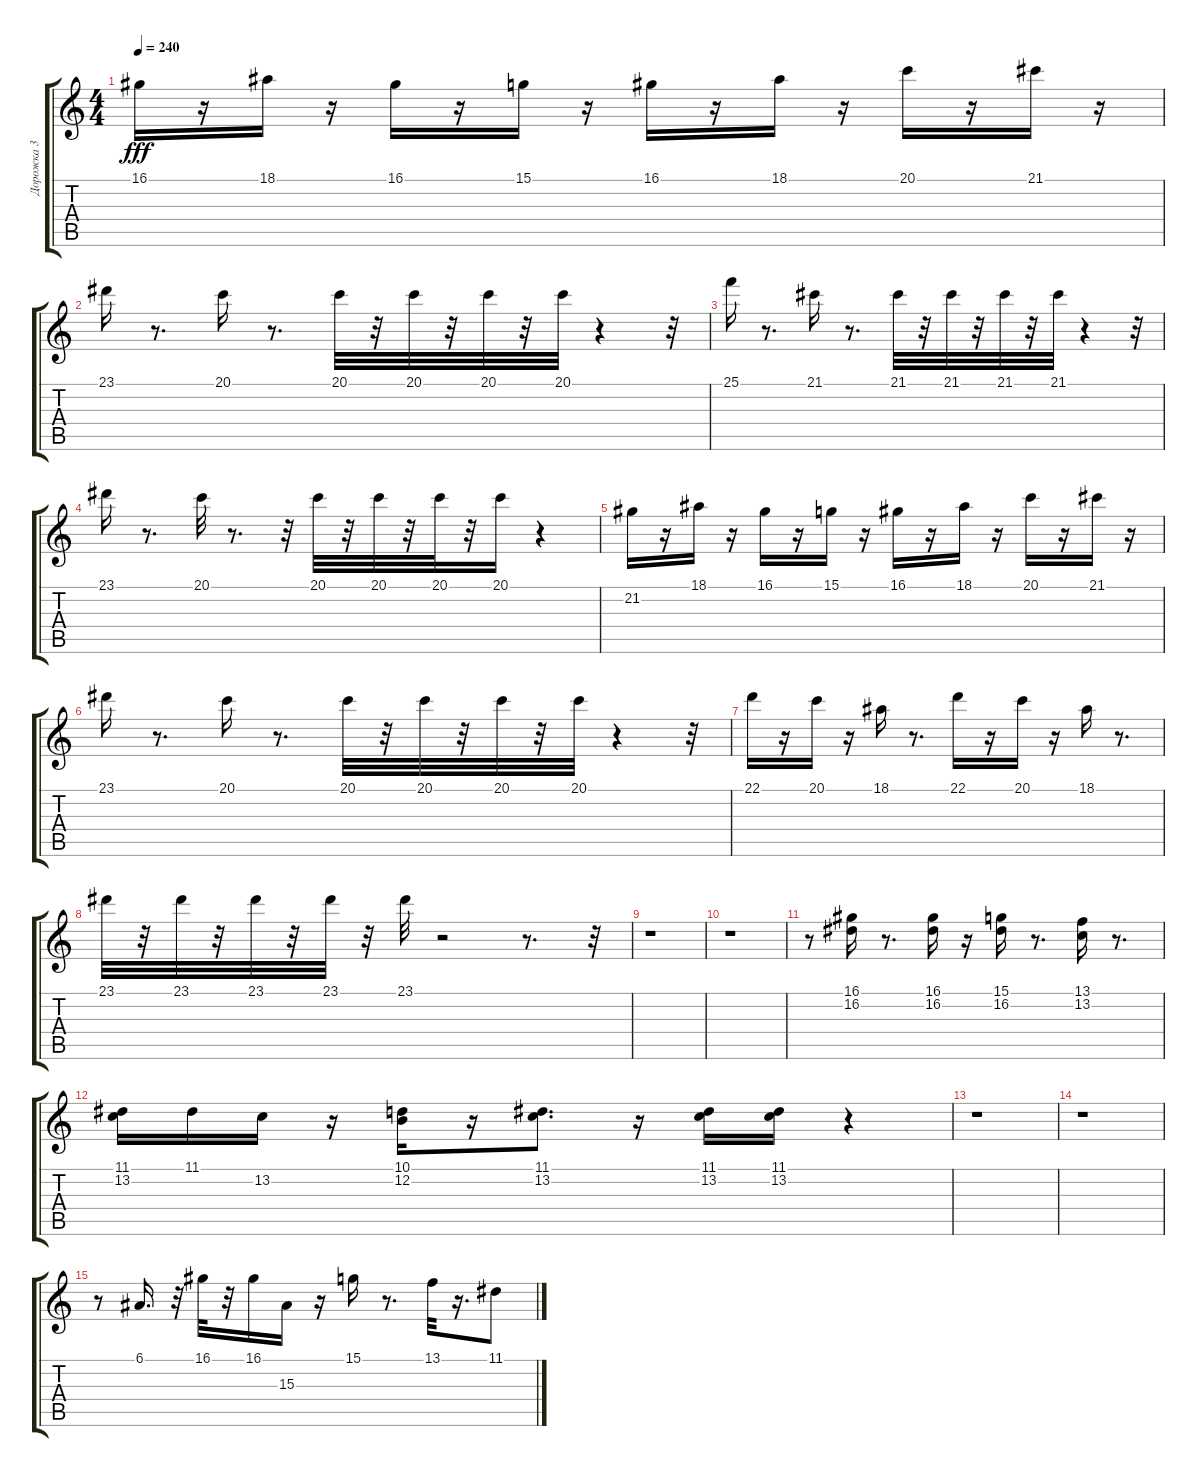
\track ("Дорожка 3" "Дорожка 3") {instrument xylophone}
\staff {score tabs}
\tuning (E4 B3 G3 D3 A2 E2) {hide}
\ts (4 4)
\tempo 240
\clef g2
\ks c
16.1.16{dy fff} r.16 18.1.16 r.16 16.1.16 r.16 15.1.16 r.16 16.1.16 r.16 18.1.16 r.16 20.1.16 r.16 21.1.16 r.16 |
23.1.16 r.8{d} 20.1.16 r.8{d} 20.1.32 r.32 20.1.32 r.32 20.1.32 r.32 20.1.32 r.4 r.32 |
25.1.16 r.8{d} 21.1.16 r.8{d} 21.1.32 r.32 21.1.32 r.32 21.1.32 r.32 21.1.32 r.4 r.32 |
23.1.16 r.8{d} 20.1.32 r.8{d} r.32 20.1.32 r.32 20.1.32 r.32 20.1.32 r.32 20.1.16 r.4 |
21.2.16 r.16 18.1.16 r.16 16.1.16 r.16 15.1.16 r.16 16.1.16 r.16 18.1.16 r.16 20.1.16 r.16 21.1.16 r.16 |
23.1.16 r.8{d} 20.1.16 r.8{d} 20.1.32 r.32 20.1.32 r.32 20.1.32 r.32 20.1.32 r.4 r.32 |
22.1.16 r.16 20.1.16 r.16 18.1.16 r.8{d} 22.1.16 r.16 20.1.16 r.16 18.1.16 r.8{d} |
23.1.32 r.32 23.1.32 r.32 23.1.32 r.32 23.1.32 r.32 23.1.32 r.2 r.8{d} r.32 |
r.1 |
r.1 |
r.8 (16.1 16.2).16 r.8{d} (16.1 16.2).16 r.16 (15.1 16.2).16 r.8{d} (13.1 13.2).16 r.8{d} |
(11.1 13.2).16 11.1.16 13.2.16 r.16 (10.1 12.2).16 r.16 (11.1 13.2).8{d} r.16 (11.1 13.2).16 (11.1 13.2).16 r.4 |
r.1 |
r.1 |
r.8 6.1.16{d} r.32 16.1.32 r.32 16.1.16 15.3.16 r.16 15.1.16 r.8{d} 13.1.32 r.16{d} 11.1.8
